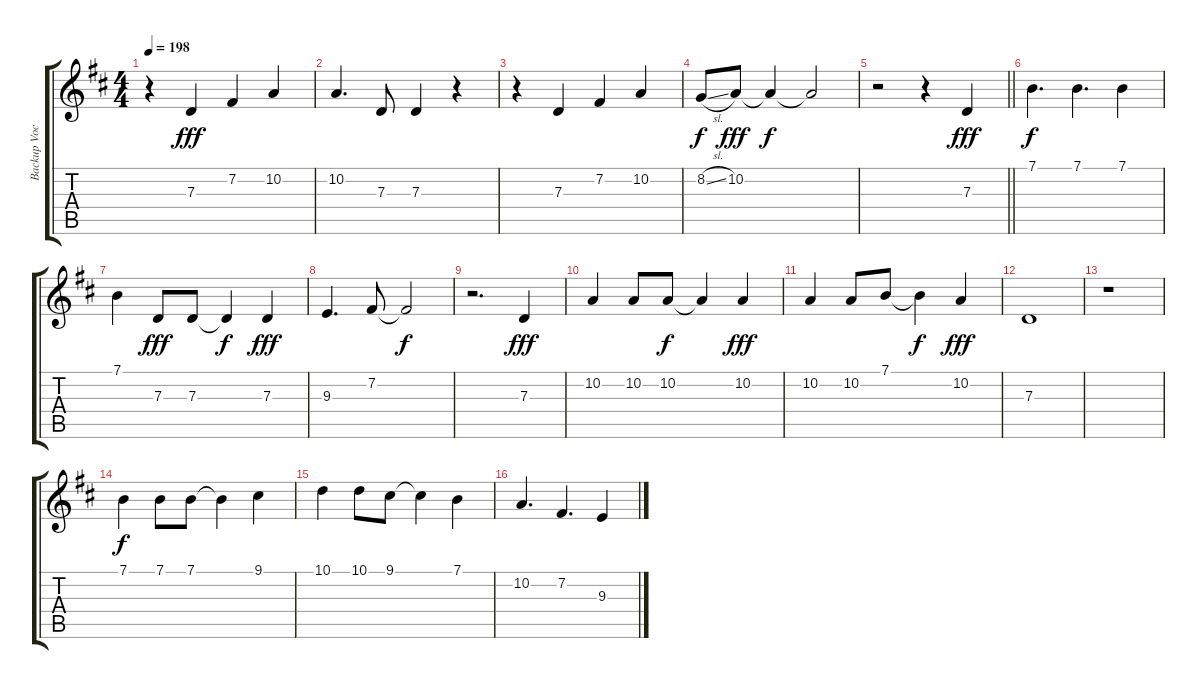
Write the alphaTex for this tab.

\track ("Backup Vocals" "Backup Voc") {instrument synthvoice}
\staff {score tabs}
\tuning (E4 B3 G3 D3 A2 E2) {hide}
\ts (4 4)
\tempo 198
\clef g2
\ks bminor
r.4{dy fff} 7.3.4 7.2.4 10.2.4 |
10.2.4{d} 7.3.8 7.3.4 r.4 |
r.4 7.3.4 7.2.4 10.2.4 |
8.2{sl}.8{dy f} 10.2.8{dy fff} 10.2{t}.4{dy f} 10.2{t}.2 |
\barLineRight lightlight
r.2 r.4 7.3.4{dy fff} |
7.1.4{d dy f} 7.1.4{d} 7.1.4 |
7.1.4 7.3.8{dy fff} 7.3.8 7.3{t}.4{dy f} 7.3.4{dy fff} |
9.3.4{d} 7.2.8 7.2{t}.2{dy f} |
r.2{d} 7.3.4{dy fff} |
10.2.4 10.2.8 10.2.8{dy f} 10.2{t}.4 10.2.4{dy fff} |
10.2.4 10.2.8 7.1.8 7.1{t}.4{dy f} 10.2.4{dy fff} |
7.3.1 |
r.1 |
7.1.4{dy f} 7.1.8 7.1.8 7.1{t}.4 9.1.4 |
10.1.4 10.1.8 9.1.8 9.1{t}.4 7.1.4 |
10.2.4{d} 7.2.4{d} 9.3.4
